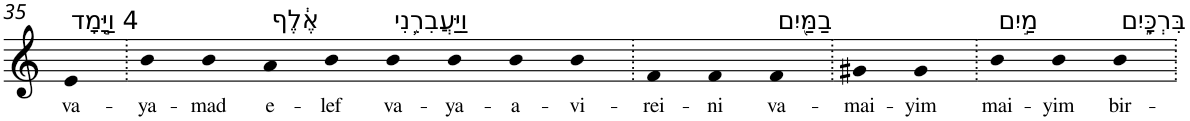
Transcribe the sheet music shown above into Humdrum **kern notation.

**kern	**text
*part1	*part1
*staff1	*staff1
*I"Piano	*
*I'Pno	*
!!LO:PB:g=z
*clefG2	*
*k[]	*
=35	=35
!LO:TX:a:t=4 וַיָּ֣מָד	!
!	!LO:LY:b
4e	va-
=36.	=36.
!	!LO:LY:b
4b	-ya-
!	!LO:LY:b
4b	-mad
!LO:TX:a:t=אֶ֔לֶף	!
!	!LO:LY:b
4a	e-
!	!LO:LY:b
4b	-lef
!LO:TX:a:t=וַיַּעֲבִרֵ֥נִי	!
!	!LO:LY:b
4b	va-
!	!LO:LY:b
4b	-ya-
!	!LO:LY:b
4b	-a-
!	!LO:LY:b
4b	-vi-
=37.	=37.
!	!LO:LY:b
4f	-rei-
!	!LO:LY:b
4f	-ni
!LO:TX:a:t=בַמַּ֖יִם	!
!	!LO:LY:b
4f	va-
=38.	=38.
!	!LO:LY:b
4g#X	-mai-
!	!LO:LY:b
4g#	-yim
=39.	=39.
!LO:TX:a:t=מַ֣יִם	!
!	!LO:LY:b
4b	mai-
!	!LO:LY:b
4b	-yim
!LO:TX:a:t=בִּרְכָּ֑יִם	!
!	!LO:LY:b
4b	bir-
=.	=.
*-	*-
